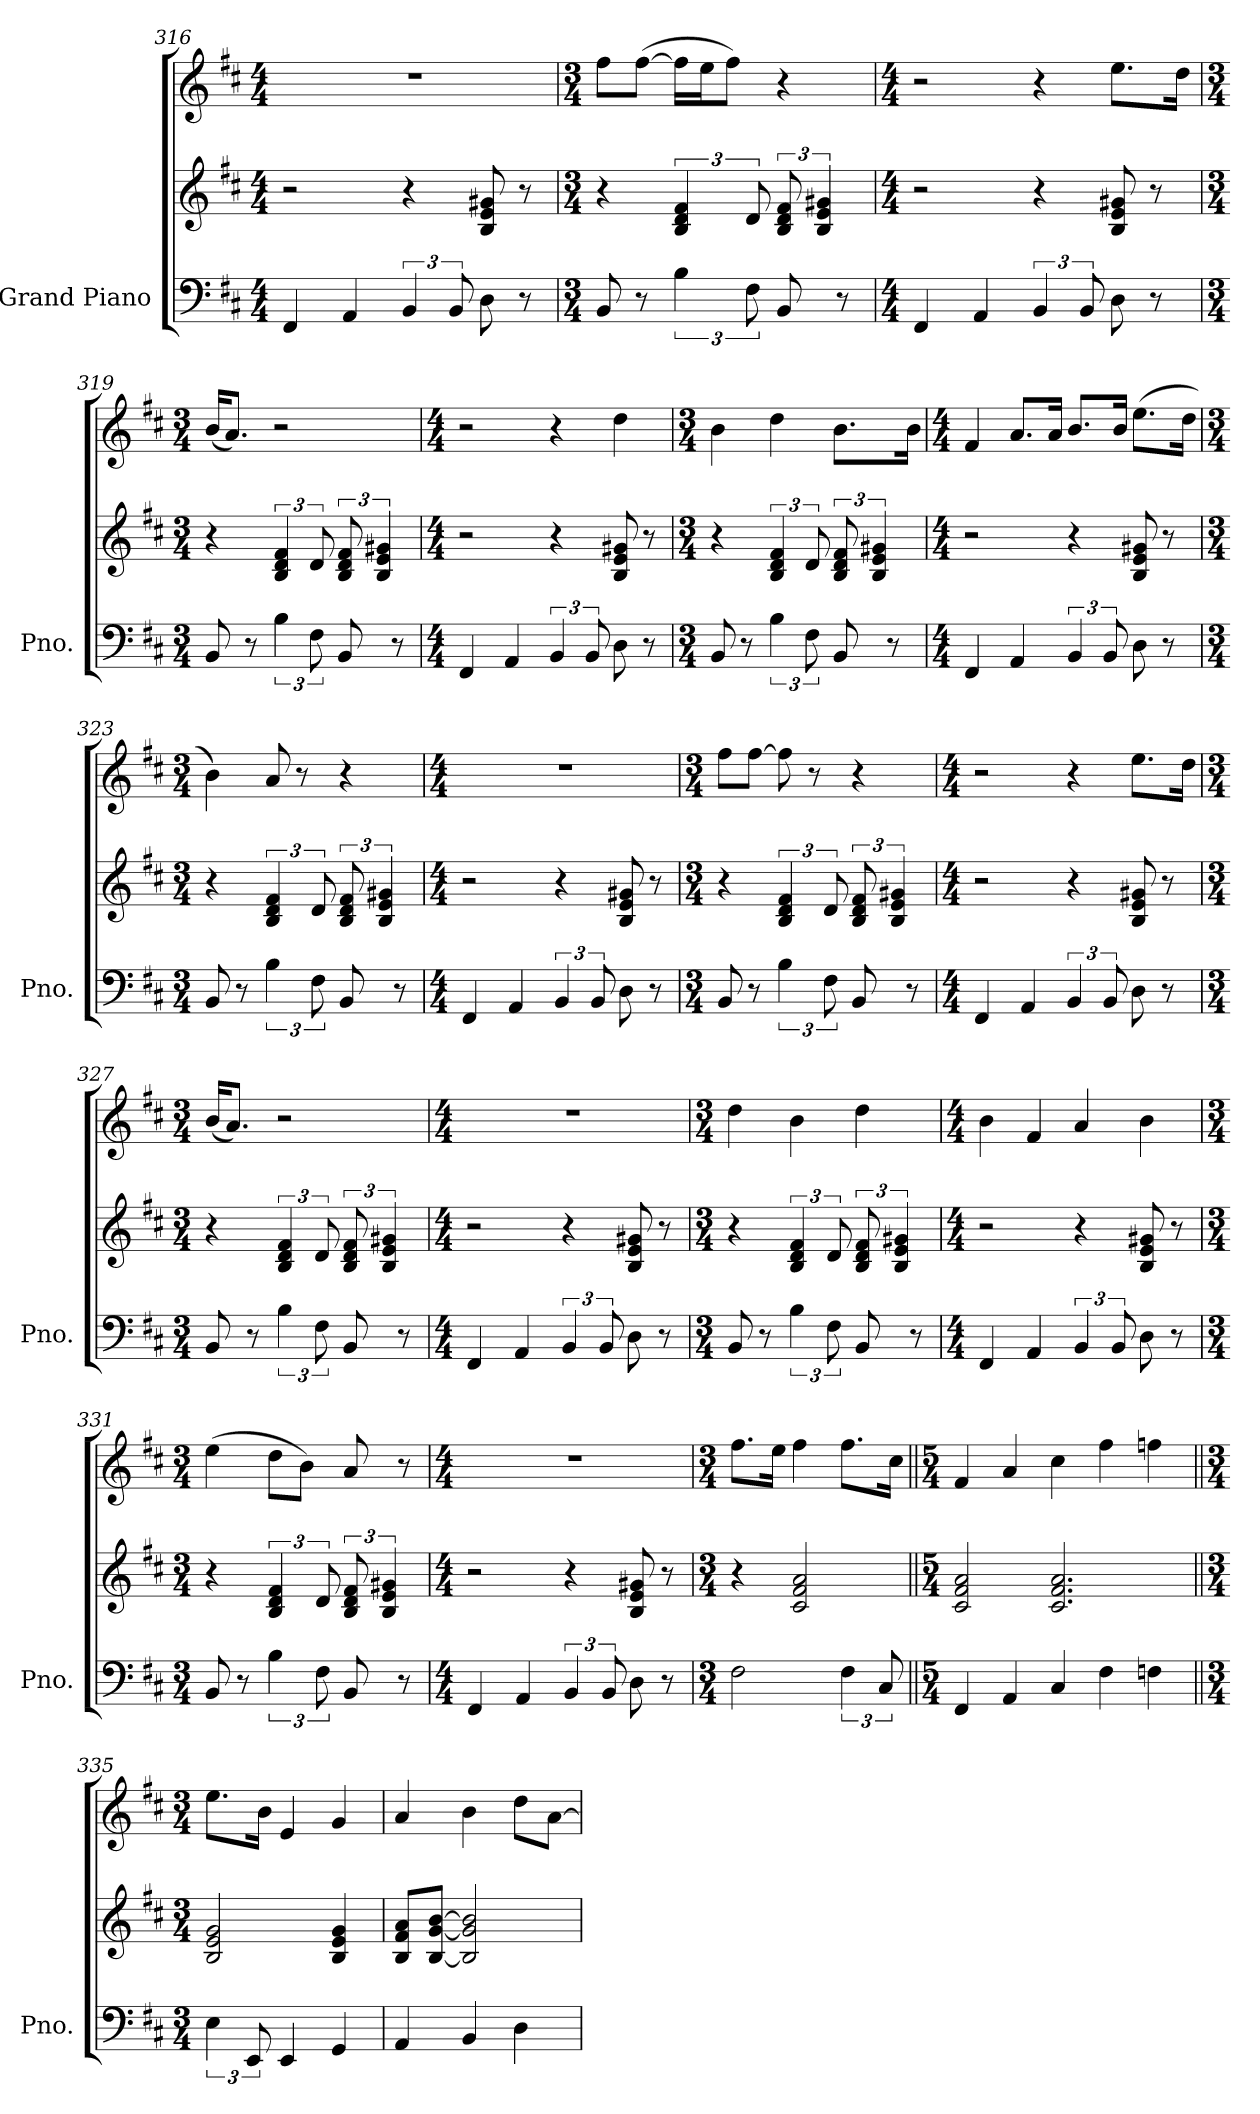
**kern	**kern	**kern
*part1	*part1	*part1
*staff3	*staff2	*staff1
*I"Grand Piano	*	*
*I'Pno.	*	*
*clefF4	*clefG2	*clefG2
*k[f#c#]	*k[f#c#]	*k[f#c#]
*M4/4	*M4/4	*M4/4
=316	=316	=316
4FF#/	2r	1r
4AA/	.	.
6BB/	4r	.
12BB/	.	.
8D\	8B/ 8e/ 8g#X/	.
8r	8r	.
=317	=317	=317
*M3/4	*M3/4	*M3/4
8BB/	4r	8ff#\L
8r	.	([8ff#\J
6B\	6B/ 6d/ 6f#/	16ff#\LL]
.	.	16ee\J
.	.	8ff#\J)
12F#\	12d/	.
8BB/	12B/ 12d/ 12f#/	4r
.	6B/ 6e/ 6g#X/	.
8r	.	.
=318	=318	=318
*M4/4	*M4/4	*M4/4
4FF#/	2r	2r
4AA/	.	.
6BB/	4r	4r
12BB/	.	.
8D\	8B/ 8e/ 8g#X/	8.ee\L
8r	8r	.
.	.	16dd\Jk
!!LO:PB:g=z
=319	=319	=319
*M3/4	*M3/4	*M3/4
8BB/	4r	(16b/KL
.	.	8.a/J)
8r	.	.
6B\	6B/ 6d/ 6f#/	2r
12F#\	12d/	.
8BB/	12B/ 12d/ 12f#/	.
.	6B/ 6e/ 6g#X/	.
8r	.	.
=320	=320	=320
*M4/4	*M4/4	*M4/4
4FF#/	2r	2r
4AA/	.	.
6BB/	4r	4r
12BB/	.	.
8D\	8B/ 8e/ 8g#X/	4dd\
8r	8r	.
=321	=321	=321
*M3/4	*M3/4	*M3/4
8BB/	4r	4b\
8r	.	.
6B\	6B/ 6d/ 6f#/	4dd\
12F#\	12d/	.
8BB/	12B/ 12d/ 12f#/	8.b\L
.	6B/ 6e/ 6g#X/	.
8r	.	.
.	.	16b\Jk
=322	=322	=322
*M4/4	*M4/4	*M4/4
4FF#/	2r	4f#/
4AA/	.	8.a/L
.	.	16a/Jk
6BB/	4r	8.b/L
12BB/	.	.
.	.	16b/Jk
8D\	8B/ 8e/ 8g#X/	(8.ee\L
8r	8r	.
.	.	16dd\Jk
!!LO:LB:g=z
=323	=323	=323
*M3/4	*M3/4	*M3/4
8BB/	4r	4b\)
8r	.	.
6B\	6B/ 6d/ 6f#/	8a/
.	.	8r
12F#\	12d/	.
8BB/	12B/ 12d/ 12f#/	4r
.	6B/ 6e/ 6g#X/	.
8r	.	.
=324	=324	=324
*M4/4	*M4/4	*M4/4
4FF#/	2r	1r
4AA/	.	.
6BB/	4r	.
12BB/	.	.
8D\	8B/ 8e/ 8g#X/	.
8r	8r	.
=325	=325	=325
*M3/4	*M3/4	*M3/4
8BB/	4r	8ff#\L
8r	.	[8ff#\J
6B\	6B/ 6d/ 6f#/	8ff#\]
.	.	8r
12F#\	12d/	.
8BB/	12B/ 12d/ 12f#/	4r
.	6B/ 6e/ 6g#X/	.
8r	.	.
=326	=326	=326
*M4/4	*M4/4	*M4/4
4FF#/	2r	2r
4AA/	.	.
6BB/	4r	4r
12BB/	.	.
8D\	8B/ 8e/ 8g#X/	8.ee\L
8r	8r	.
.	.	16dd\Jk
!!LO:LB:g=z
=327	=327	=327
*M3/4	*M3/4	*M3/4
8BB/	4r	(16b/KL
.	.	8.a/J)
8r	.	.
6B\	6B/ 6d/ 6f#/	2r
12F#\	12d/	.
8BB/	12B/ 12d/ 12f#/	.
.	6B/ 6e/ 6g#X/	.
8r	.	.
=328	=328	=328
*M4/4	*M4/4	*M4/4
4FF#/	2r	1r
4AA/	.	.
6BB/	4r	.
12BB/	.	.
8D\	8B/ 8e/ 8g#X/	.
8r	8r	.
=329	=329	=329
*M3/4	*M3/4	*M3/4
8BB/	4r	4dd\
8r	.	.
6B\	6B/ 6d/ 6f#/	4b\
12F#\	12d/	.
8BB/	12B/ 12d/ 12f#/	4dd\
.	6B/ 6e/ 6g#X/	.
8r	.	.
=330	=330	=330
*M4/4	*M4/4	*M4/4
4FF#/	2r	4b\
4AA/	.	4f#/
6BB/	4r	4a/
12BB/	.	.
8D\	8B/ 8e/ 8g#X/	4b\
8r	8r	.
!!LO:LB:g=z
=331	=331	=331
*M3/4	*M3/4	*M3/4
8BB/	4r	(4ee\
8r	.	.
6B\	6B/ 6d/ 6f#/	8dd\L
.	.	8b\J)
12F#\	12d/	.
8BB/	12B/ 12d/ 12f#/	8a/
.	6B/ 6e/ 6g#X/	.
8r	.	8r
=332	=332	=332
*M4/4	*M4/4	*M4/4
4FF#/	2r	1r
4AA/	.	.
6BB/	4r	.
12BB/	.	.
8D\	8B/ 8e/ 8g#X/	.
8r	8r	.
=333	=333	=333
*M3/4	*M3/4	*M3/4
2F#\	4r	8.ff#\L
.	.	16ee\Jk
.	2c#/ 2f#/ 2a/	4ff#\
6F#\	.	8.ff#\L
12C#/	.	.
.	.	16cc#\Jk
=334||	=334||	=334||
*M5/4	*M5/4	*M5/4
4FF#/	2c#/ 2f#/ 2a/	4f#/
4AA/	.	4a/
4C#/	2.c#/ 2.f#/ 2.a/	4cc#\
4F#\	.	4ff#\
4Fn\	.	4ffn\
=335||	=335||	=335||
*M3/4	*M3/4	*M3/4
6E\	2B/ 2e/ 2g/	8.ee\L
12EE/	.	.
.	.	16b\Jk
4EE/	.	4e/
4GG/	4B/ 4e/ 4g/	4g/
!!LO:PB:g=z
=336	=336	=336
4AA/	8B/ 8f#/ 8a/L	4a/
.	[8B/ [8g/ [8b/J	.
4BB/	2B/] 2g/] 2b/]	4b\
4D\	.	8dd\L
.	.	[8a\J
=	=	=
*-	*-	*-
